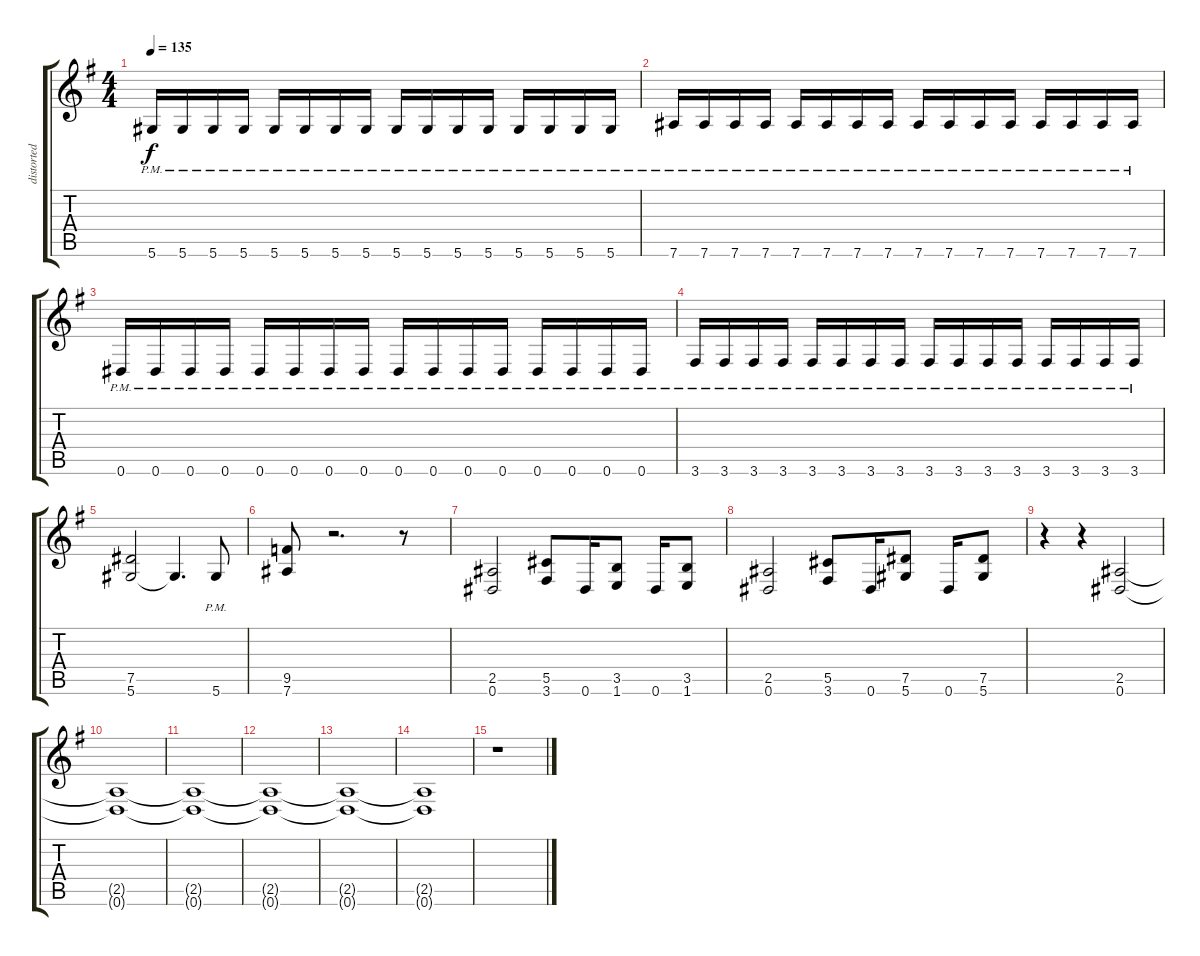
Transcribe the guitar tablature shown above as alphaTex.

\track ("distorted guitar" "distorted ") {instrument distortionguitar}
\staff {score tabs}
\tuning (Eb4 Bb3 Gb3 Db3 Ab2 Eb2) {hide}
\ts (4 4)
\tempo 135
\clef g2
\ks eminor
5.6{pm}.16{dy f} 5.6{pm}.16 5.6{pm}.16 5.6{pm}.16 5.6{pm}.16 5.6{pm}.16 5.6{pm}.16 5.6{pm}.16 5.6{pm}.16 5.6{pm}.16 5.6{pm}.16 5.6{pm}.16 5.6{pm}.16 5.6{pm}.16 5.6{pm}.16 5.6{pm}.16 |
7.6{pm}.16 7.6{pm}.16 7.6{pm}.16 7.6{pm}.16 7.6{pm}.16 7.6{pm}.16 7.6{pm}.16 7.6{pm}.16 7.6{pm}.16 7.6{pm}.16 7.6{pm}.16 7.6{pm}.16 7.6{pm}.16 7.6{pm}.16 7.6{pm}.16 7.6{pm}.16 |
0.6{pm}.16 0.6{pm}.16 0.6{pm}.16 0.6{pm}.16 0.6{pm}.16 0.6{pm}.16 0.6{pm}.16 0.6{pm}.16 0.6{pm}.16 0.6{pm}.16 0.6{pm}.16 0.6{pm}.16 0.6{pm}.16 0.6{pm}.16 0.6{pm}.16 0.6{pm}.16 |
3.6{pm}.16 3.6{pm}.16 3.6{pm}.16 3.6{pm}.16 3.6{pm}.16 3.6{pm}.16 3.6{pm}.16 3.6{pm}.16 3.6{pm}.16 3.6{pm}.16 3.6{pm}.16 3.6{pm}.16 3.6{pm}.16 3.6{pm}.16 3.6{pm}.16 3.6{pm}.16 |
(7.5 5.6).2 5.6{t}.4{d} 5.6{pm}.8 |
(9.5 7.6).8 r.2{d} r.8 |
(2.5 0.6).2 (5.5 3.6).8 0.6.16 (3.5 1.6).8 0.6.16 (3.5 1.6).8 |
(2.5 0.6).2 (5.5 3.6).8 0.6.16 (7.5 5.6).8 0.6.16 (7.5 5.6).8 |
r.4 r.4 (2.5 0.6).2 |
(2.5{t} 0.6{t}).1 |
(2.5{t} 0.6{t}).1 |
(2.5{t} 0.6{t}).1 |
(2.5{t} 0.6{t}).1 |
(2.5{t} 0.6{t}).1 |
r.1
